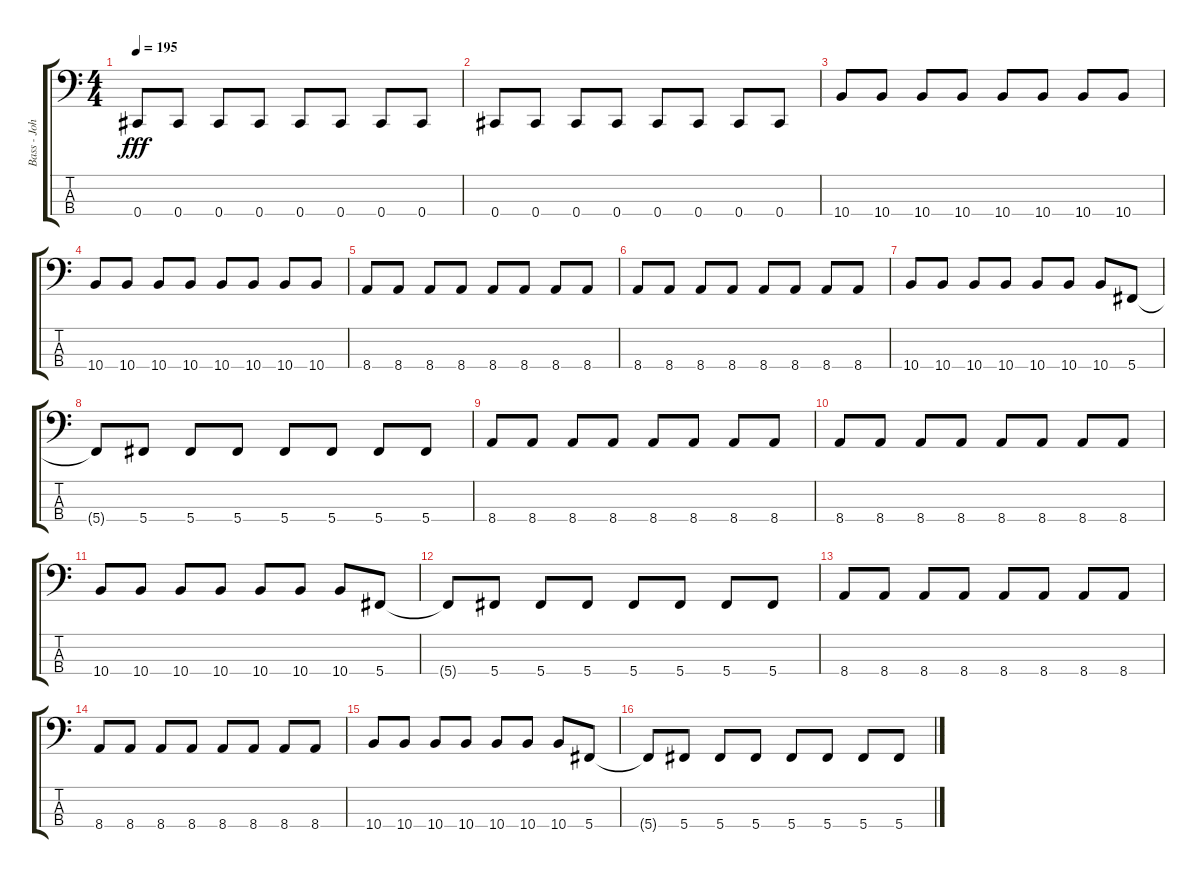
\track ("Bass - John Halgado" "Bass - Joh") {instrument electricbasspick}
\staff {score tabs}
\tuning (Gb2 Db2 Ab1 Db1) {hide}
\ts (4 4)
\tempo 195
\clef f4
\ks c
0.4.8{dy fff} 0.4.8 0.4.8 0.4.8 0.4.8 0.4.8 0.4.8 0.4.8 |
0.4.8 0.4.8 0.4.8 0.4.8 0.4.8 0.4.8 0.4.8 0.4.8 |
10.4.8 10.4.8 10.4.8 10.4.8 10.4.8 10.4.8 10.4.8 10.4.8 |
10.4.8 10.4.8 10.4.8 10.4.8 10.4.8 10.4.8 10.4.8 10.4.8 |
8.4.8 8.4.8 8.4.8 8.4.8 8.4.8 8.4.8 8.4.8 8.4.8 |
8.4.8 8.4.8 8.4.8 8.4.8 8.4.8 8.4.8 8.4.8 8.4.8 |
10.4.8 10.4.8 10.4.8 10.4.8 10.4.8 10.4.8 10.4.8 5.4.8 |
5.4{t}.8 5.4.8 5.4.8 5.4.8 5.4.8 5.4.8 5.4.8 5.4.8 |
8.4.8 8.4.8 8.4.8 8.4.8 8.4.8 8.4.8 8.4.8 8.4.8 |
8.4.8 8.4.8 8.4.8 8.4.8 8.4.8 8.4.8 8.4.8 8.4.8 |
10.4.8 10.4.8 10.4.8 10.4.8 10.4.8 10.4.8 10.4.8 5.4.8 |
5.4{t}.8 5.4.8 5.4.8 5.4.8 5.4.8 5.4.8 5.4.8 5.4.8 |
8.4.8 8.4.8 8.4.8 8.4.8 8.4.8 8.4.8 8.4.8 8.4.8 |
8.4.8 8.4.8 8.4.8 8.4.8 8.4.8 8.4.8 8.4.8 8.4.8 |
10.4.8 10.4.8 10.4.8 10.4.8 10.4.8 10.4.8 10.4.8 5.4.8 |
5.4{t}.8 5.4.8 5.4.8 5.4.8 5.4.8 5.4.8 5.4.8 5.4.8
